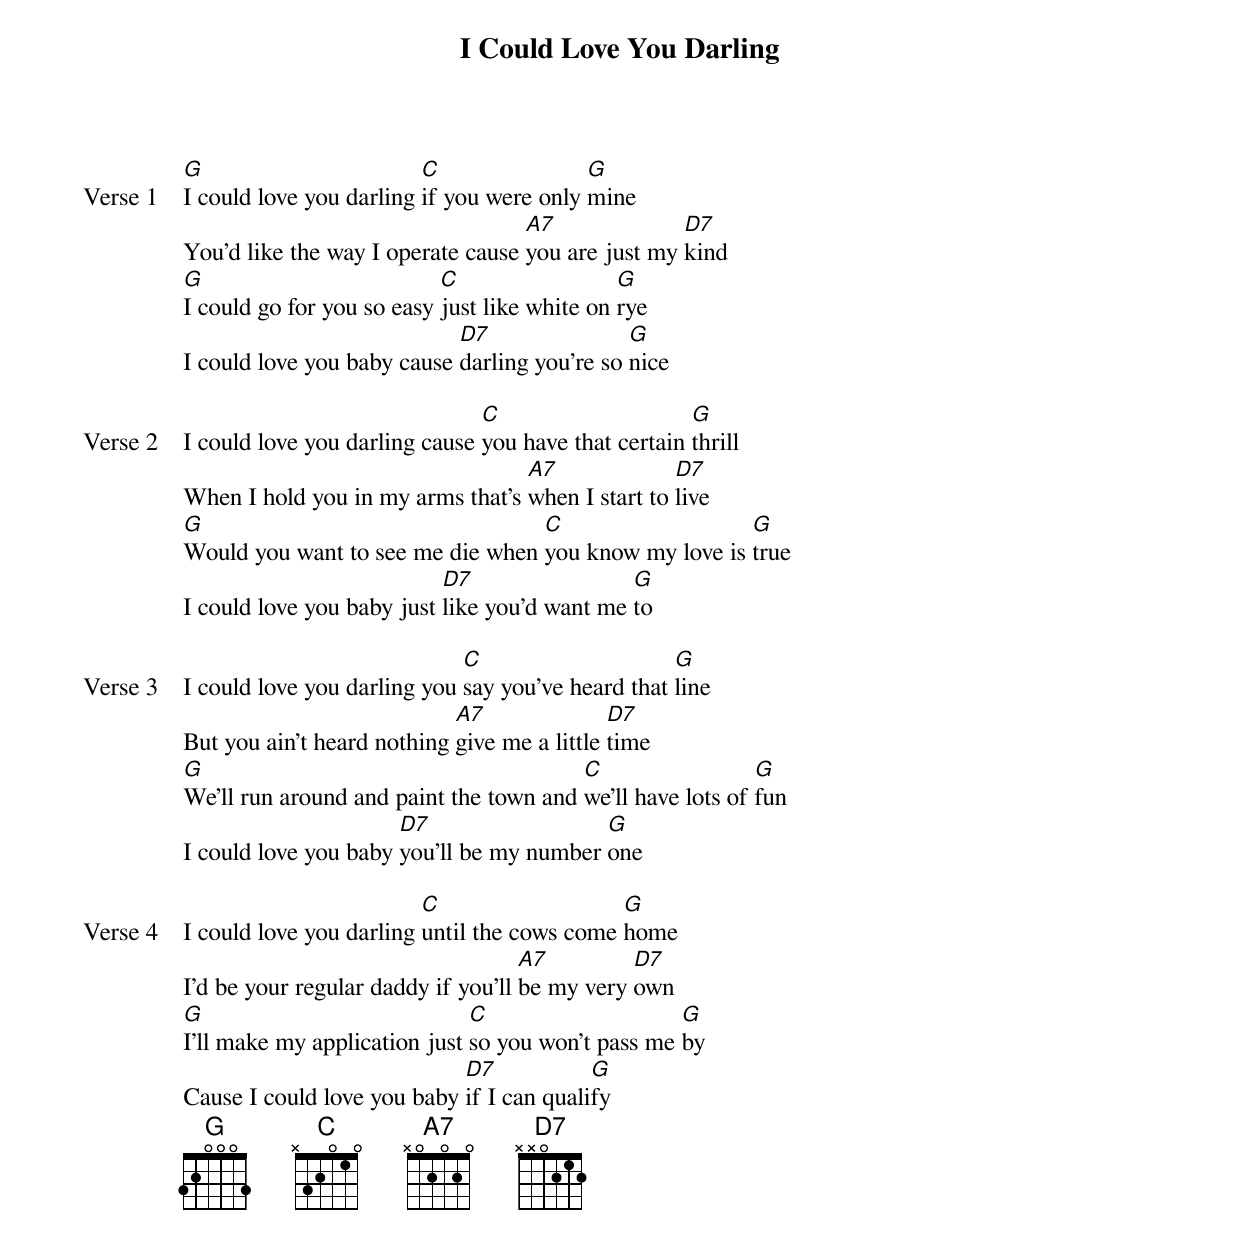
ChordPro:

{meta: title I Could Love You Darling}
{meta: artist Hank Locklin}

{start_of_verse: Verse 1}
[G]I could love you darling [C]if you were only [G]mine
You’d like the way I operate cause [A7]you are just my [D7]kind
[G]I could go for you so easy [C]just like white on [G]rye
I could love you baby cause [D7]darling you’re so [G]nice
{end_of_verse}

{start_of_verse: Verse 2}
I could love you darling cause [C]you have that certain [G]thrill
When I hold you in my arms that’s [A7]when I start to [D7]live
[G]Would you want to see me die when [C]you know my love is [G]true
I could love you baby just [D7]like you’d want me [G]to
{end_of_verse}

{start_of_verse: Verse 3}
I could love you darling you [C]say you’ve heard that [G]line
But you ain’t heard nothing [A7]give me a little [D7]time
[G]We’ll run around and paint the town and [C]we’ll have lots of [G]fun
I could love you baby [D7]you’ll be my number [G]one
{end_of_verse}

{start_of_verse: Verse 4}
I could love you darling [C]until the cows come [G]home
I’d be your regular daddy if you’ll [A7]be my very [D7]own
[G]I’ll make my application just [C]so you won’t pass me [G]by
Cause I could love you baby [D7]if I can quali[G]fy
{end_of_verse}
